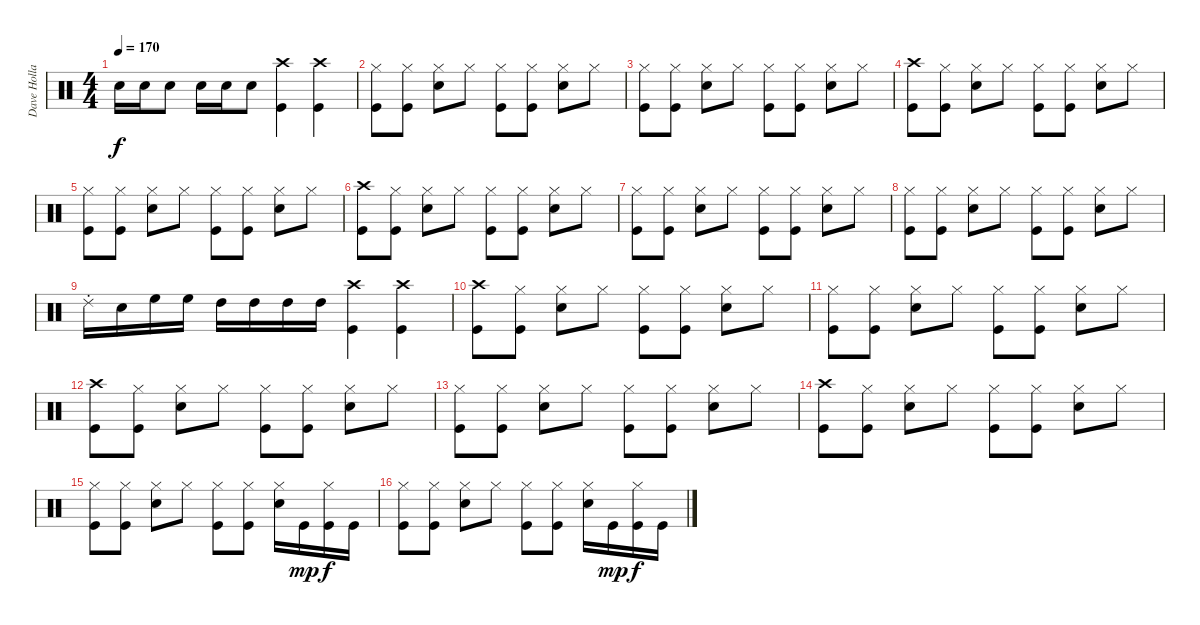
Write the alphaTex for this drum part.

\track ("Dave Holland (Drums)" "Dave Holla") {instrument percussion}
\staff {score}
\articulation defaults
\ts (4 4)
\tempo 170
\clef neutral
\ks c "Snare (hit) 2".16{dy f} "Snare (hit) 2".16 "Snare (hit) 2".8 "Snare (hit) 2".16 "Snare (hit) 2".16 "Snare (hit) 2".8
("Crash high (hit)" "Kick (hit)").4 ("Crash high (hit)" "Kick (hit)").4 |
("Hi-Hat (closed)" "Kick (hit)").8 ("Hi-Hat (closed)" "Kick (hit)").8 ("Hi-Hat (closed)" "Snare (hit) 2").8 "Hi-Hat (closed)".8 ("Hi-Hat (closed)" "Kick (hit)").8 ("Hi-Hat (closed)" "Kick (hit)").8 ("Hi-Hat (closed)" "Snare (hit) 2").8 "Hi-Hat (closed)".8 |
("Hi-Hat (closed)" "Kick (hit)").8 ("Hi-Hat (closed)" "Kick (hit)").8 ("Hi-Hat (closed)" "Snare (hit) 2").8 "Hi-Hat (closed)".8 ("Hi-Hat (closed)" "Kick (hit)").8 ("Hi-Hat (closed)" "Kick (hit)").8 ("Hi-Hat (closed)" "Snare (hit) 2").8 "Hi-Hat (closed)".8 |
("Crash high (hit)" "Kick (hit)").8 ("Hi-Hat (closed)" "Kick (hit)").8 ("Hi-Hat (closed)" "Snare (hit) 2").8 "Hi-Hat (closed)".8 ("Hi-Hat (closed)" "Kick (hit)").8 ("Hi-Hat (closed)" "Kick (hit)").8 ("Hi-Hat (closed)" "Snare (hit) 2").8 "Hi-Hat (closed)".8 |
("Hi-Hat (closed)" "Kick (hit)").8 ("Hi-Hat (closed)" "Kick (hit)").8 ("Hi-Hat (closed)" "Snare (hit) 2").8 "Hi-Hat (closed)".8 ("Hi-Hat (closed)" "Kick (hit)").8 ("Hi-Hat (closed)" "Kick (hit)").8 ("Hi-Hat (closed)" "Snare (hit) 2").8 "Hi-Hat (closed)".8 |
("Crash high (hit)" "Kick (hit)").8 ("Hi-Hat (closed)" "Kick (hit)").8 ("Hi-Hat (closed)" "Snare (hit) 2").8 "Hi-Hat (closed)".8 ("Hi-Hat (closed)" "Kick (hit)").8 ("Hi-Hat (closed)" "Kick (hit)").8 ("Hi-Hat (closed)" "Snare (hit) 2").8 "Hi-Hat (closed)".8 |
("Hi-Hat (closed)" "Kick (hit)").8 ("Hi-Hat (closed)" "Kick (hit)").8 ("Hi-Hat (closed)" "Snare (hit) 2").8 "Hi-Hat (closed)".8 ("Hi-Hat (closed)" "Kick (hit)").8 ("Hi-Hat (closed)" "Kick (hit)").8 ("Hi-Hat (closed)" "Snare (hit) 2").8 "Hi-Hat (closed)".8 |
("Hi-Hat (closed)" "Kick (hit)").8 ("Hi-Hat (closed)" "Kick (hit)").8 ("Hi-Hat (closed)" "Snare (hit) 2").8 "Hi-Hat (closed)".8 ("Hi-Hat (closed)" "Kick (hit)").8 ("Hi-Hat (closed)" "Kick (hit)").8 ("Hi-Hat (closed)" "Snare (hit) 2").8 "Hi-Hat (closed)".8 |
"Ride (choke) 2".16 "Snare (hit) 2".16 "High Floor Tom (hit)".16 "High Floor Tom (hit)".16 "High Tom (hit)".16 "High Tom (hit)".16 "High Tom (hit)".16 "High Tom (hit)".16 ("Crash high (hit)" "Kick (hit)").4 ("Crash high (hit)" "Kick (hit)").4 |
("Crash high (hit)" "Kick (hit)").8 ("Hi-Hat (closed)" "Kick (hit)").8 ("Hi-Hat (closed)" "Snare (hit) 2").8 "Hi-Hat (closed)".8 ("Hi-Hat (closed)" "Kick (hit)").8 ("Hi-Hat (closed)" "Kick (hit)").8 ("Hi-Hat (closed)" "Snare (hit) 2").8 "Hi-Hat (closed)".8 |
("Hi-Hat (closed)" "Kick (hit)").8 ("Hi-Hat (closed)" "Kick (hit)").8 ("Hi-Hat (closed)" "Snare (hit) 2").8 "Hi-Hat (closed)".8 ("Hi-Hat (closed)" "Kick (hit)").8 ("Hi-Hat (closed)" "Kick (hit)").8 ("Hi-Hat (closed)" "Snare (hit) 2").8 "Hi-Hat (closed)".8 |
("Crash high (hit)" "Kick (hit)").8 ("Hi-Hat (closed)" "Kick (hit)").8 ("Hi-Hat (closed)" "Snare (hit) 2").8 "Hi-Hat (closed)".8 ("Hi-Hat (closed)" "Kick (hit)").8 ("Hi-Hat (closed)" "Kick (hit)").8 ("Hi-Hat (closed)" "Snare (hit) 2").8 "Hi-Hat (closed)".8 |
("Hi-Hat (closed)" "Kick (hit)").8 ("Hi-Hat (closed)" "Kick (hit)").8 ("Hi-Hat (closed)" "Snare (hit) 2").8 "Hi-Hat (closed)".8 ("Hi-Hat (closed)" "Kick (hit)").8 ("Hi-Hat (closed)" "Kick (hit)").8 ("Hi-Hat (closed)" "Snare (hit) 2").8 "Hi-Hat (closed)".8 |
("Crash high (hit)" "Kick (hit)").8 ("Hi-Hat (closed)" "Kick (hit)").8 ("Hi-Hat (closed)" "Snare (hit) 2").8 "Hi-Hat (closed)".8 ("Hi-Hat (closed)" "Kick (hit)").8 ("Hi-Hat (closed)" "Kick (hit)").8 ("Hi-Hat (closed)" "Snare (hit) 2").8 "Hi-Hat (closed)".8 |
("Hi-Hat (closed)" "Kick (hit)").8 ("Hi-Hat (closed)" "Kick (hit)").8 ("Hi-Hat (closed)" "Snare (hit) 2").8 "Hi-Hat (closed)".8 ("Hi-Hat (closed)" "Kick (hit)").8 ("Hi-Hat (closed)" "Kick (hit)").8 ("Hi-Hat (closed)" "Snare (hit) 2").16 "Kick (hit)".16{dy mp} ("Hi-Hat (closed)" "Kick (hit)").16{dy f} "Kick (hit)".16 |
("Hi-Hat (closed)" "Kick (hit)").8 ("Hi-Hat (closed)" "Kick (hit)").8 ("Hi-Hat (closed)" "Snare (hit) 2").8 "Hi-Hat (closed)".8 ("Hi-Hat (closed)" "Kick (hit)").8 ("Hi-Hat (closed)" "Kick (hit)").8 ("Hi-Hat (closed)" "Snare (hit) 2").16 "Kick (hit)".16{dy mp} ("Hi-Hat (closed)" "Kick (hit)").16{dy f} "Kick (hit)".16
